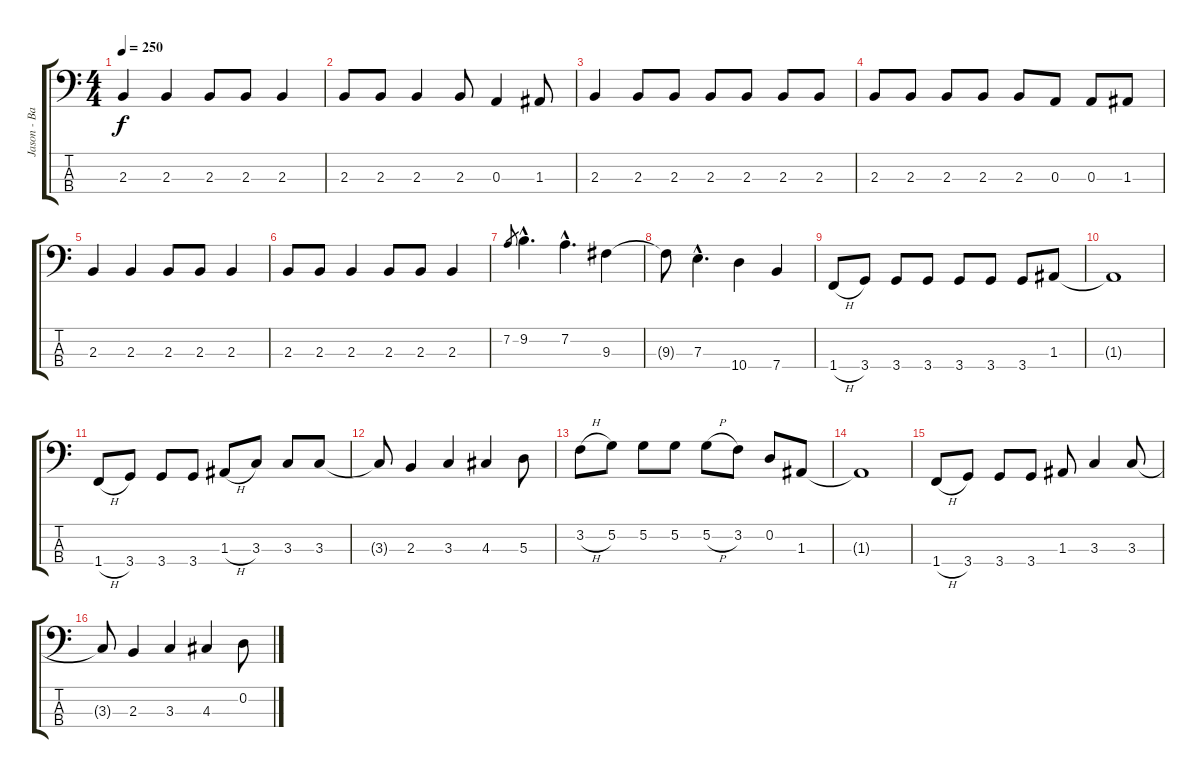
\track ("Jason - Bass" "Jason - Ba") {instrument electricbasspick}
\staff {score tabs}
\tuning (G2 D2 A1 E1) {hide}
\ts (4 4)
\tempo 250
\clef f4
\ks c
2.3.4{dy f} 2.3.4 2.3.8 2.3.8 2.3.4 |
2.3.8 2.3.8 2.3.4 2.3.8 0.3.4 1.3.8 |
2.3.4 2.3.8 2.3.8 2.3.8 2.3.8 2.3.8 2.3.8 |
2.3.8 2.3.8 2.3.8 2.3.8 2.3.8 0.3.8 0.3.8 1.3.8 |
2.3.4 2.3.4 2.3.8 2.3.8 2.3.4 |
2.3.8 2.3.8 2.3.4 2.3.8 2.3.8 2.3.4 |
7.2.8{gr} 9.2{hac}.4{d} 7.2{hac}.4{d} 9.3.4 |
9.3{t}.8 7.3{hac}.4{d} 10.4.4 7.4.4 |
1.4{h}.8 3.4.8 3.4.8 3.4.8 3.4.8 3.4.8 3.4.8 1.3.8 |
1.3{t}.1 |
1.4{h}.8 3.4.8 3.4.8 3.4.8 1.3{h}.8 3.3.8 3.3.8 3.3.8 |
3.3{t}.8 2.3.4 3.3.4 4.3.4 5.3.8 |
3.2{h}.8 5.2.8 5.2.8 5.2.8 5.2{h}.8 3.2.8 0.2.8 1.3.8 |
1.3{t}.1 |
1.4{h}.8 3.4.8 3.4.8 3.4.8 1.3.8 3.3.4 3.3.8 |
3.3{t}.8 2.3.4 3.3.4 4.3.4 0.2.8
